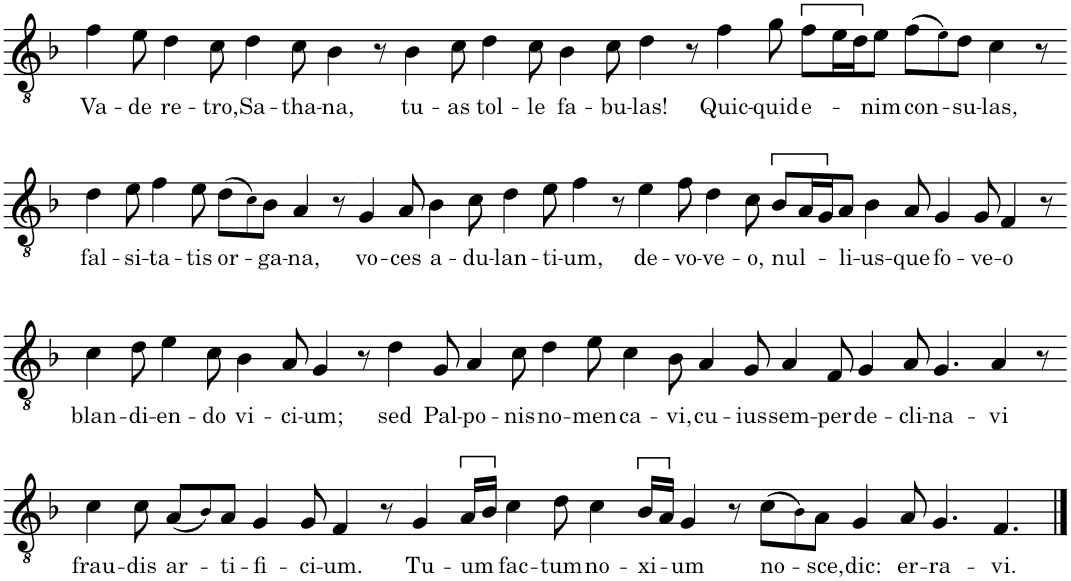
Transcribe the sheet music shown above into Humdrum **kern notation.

**kern	**text
*part1	*part1
*staff1	*staff1
*I"Voice	*
*I'Vo.	*
*clefGv2	*
*k[b-]	*
*M12/8	*
=1	=1
!	!LO:LY:b
4f\	Va-
!	!LO:LY:b
8e\	-de
!	!LO:LY:b
4d\	re-
!	!LO:LY:b
8c\	-tro,
!	!LO:LY:b
4d\	Sa-
!	!LO:LY:b
8c\	-tha-
!	!LO:LY:b
4B-\	-na,
8r	.
=2-	=2-
!	!LO:LY:b
4B-\	tu-
!	!LO:LY:b
8c\	-as
!	!LO:LY:b
4d\	tol-
!	!LO:LY:b
8c\	-le
!	!LO:LY:b
4B-\	fa-
!	!LO:LY:b
8c\	-bu-
!	!LO:LY:b
4d\	-las!
8r	.
=3-	=3-
!	!LO:LY:b
4f\	Quic-
!	!LO:LY:b
8g\	-quid
!	!LO:LY:b
8f\L	e-
16e\L	.
16d\J	.
!	!LO:LY:b
8e\J	-nim
!	!LO:LY:b
(8f\L	con-
8e!\)	.
!	!LO:LY:b
8d\J	-su-
!	!LO:LY:b
4c\	-las,
8r	.
!!LO:LB:g=z
=4-	=4-
!	!LO:LY:b
4d\	fal-
!	!LO:LY:b
8e\	-si-
!	!LO:LY:b
4f\	-ta-
!	!LO:LY:b
8e\	-tis
!	!LO:LY:b
(8d\L	or-
8c!\)	.
!	!LO:LY:b
8B-\J	-ga-
!	!LO:LY:b
4A/	-na,
8r	.
=5-	=5-
!	!LO:LY:b
4G/	vo-
!	!LO:LY:b
8A/	-ces
!	!LO:LY:b
4B-\	a-
!	!LO:LY:b
8c\	-du-
!	!LO:LY:b
4d\	-lan-
!	!LO:LY:b
8e\	-ti-
!	!LO:LY:b
4f\	-um,
8r	.
=6-	=6-
!	!LO:LY:b
4e\	de-
!	!LO:LY:b
8f\	-vo-
!	!LO:LY:b
4d\	-ve-
!	!LO:LY:b
8c\	-o,
!	!LO:LY:b
8B-/L	nul-
16A/L	.
16G/J	.
!	!LO:LY:b
8A/J	-li-
!	!LO:LY:b
4B-\	-us-
!	!LO:LY:b
8A/	-que
!	!LO:LY:b
4G/	fo-
!	!LO:LY:b
8G/	-ve-
!	!LO:LY:b
4F/	-o
8r	.
!!LO:LB:g=z
=7-	=7-
!	!LO:LY:b
4c\	blan-
!	!LO:LY:b
8d\	-di-
!	!LO:LY:b
4e\	-en-
!	!LO:LY:b
8c\	-do
!	!LO:LY:b
4B-\	vi-
!	!LO:LY:b
8A/	-ci-
!	!LO:LY:b
4G/	-um;
8r	.
=8-	=8-
!	!LO:LY:b
4d\	sed
!	!LO:LY:b
8G/	Pal-
!	!LO:LY:b
4A/	-po-
!	!LO:LY:b
8c\	-nis
!	!LO:LY:b
4d\	no-
!	!LO:LY:b
8e\	-men
!	!LO:LY:b
4c\	ca-
!	!LO:LY:b
8B-\	-vi,
=9-	=9-
!	!LO:LY:b
4A/	cu-
!	!LO:LY:b
8G/	-ius
!	!LO:LY:b
4A/	sem-
!	!LO:LY:b
8F/	-per
!	!LO:LY:b
4G/	de-
!	!LO:LY:b
8A/	-cli-
!	!LO:LY:b
4.G/	-na-
!	!LO:LY:b
4A/	-vi
8r	.
!!LO:LB:g=z
=10-	=10-
!	!LO:LY:b
4c\	frau-
!	!LO:LY:b
8c\	-dis
!	!LO:LY:b
(8A/L	ar-
8B-!/)	.
!	!LO:LY:b
8A/J	-ti-
!	!LO:LY:b
4G/	-fi-
!	!LO:LY:b
8G/	-ci-
!	!LO:LY:b
4F/	-um.
8r	.
=11-	=11-
!	!LO:LY:b
4G/	Tu-
!	!LO:LY:b
16A/LL	-um
16B-/JJ	.
!	!LO:LY:b
4c\	fac-
!	!LO:LY:b
8d\	-tum
!	!LO:LY:b
4c\	no-
!	!LO:LY:b
16B-/LL	-xi-
16A/JJ	.
!	!LO:LY:b
4G/	-um
8r	.
=12-	=12-
!	!LO:LY:b
(8c\L	no-
8B-!\)	.
!	!LO:LY:b
8A\J	-sce,
!	!LO:LY:b
4G/	dic:
!	!LO:LY:b
8A/	er-
!	!LO:LY:b
4.G/	-ra-
!	!LO:LY:b
4.F/	-vi.
==	==
*-	*-
